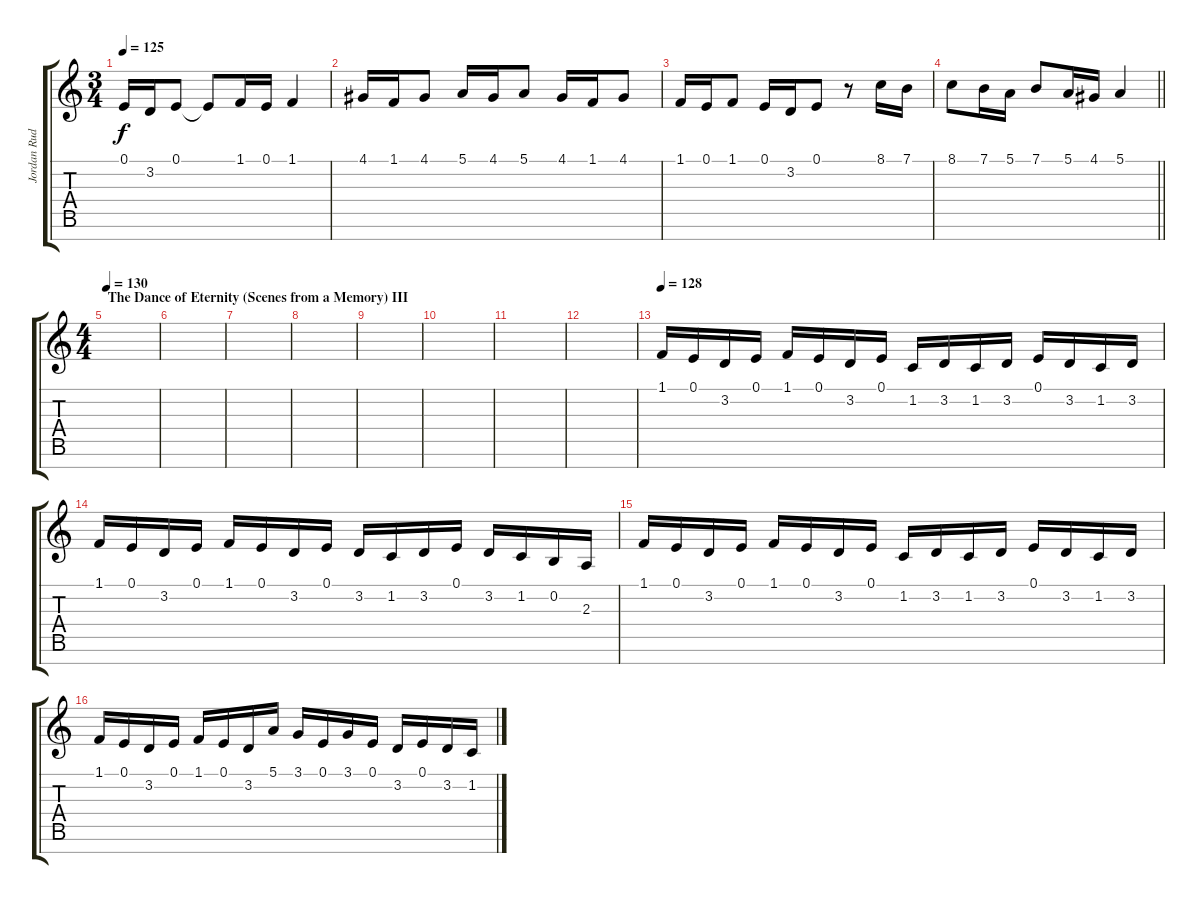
\track ("Jordan Rudess Lead 2 (Dual Voice)" "Jordan Rud") {instrument lead2sawtooth}
\staff {score tabs}
\tuning (E4 B3 G3 D3 A2 E2 B1) {hide}
\ts (3 4)
\tempo 125
\clef g2
\ks c
0.1.16{dy f} 3.2.16 0.1.8 0.1{t}.8 1.1.16 0.1.16 1.1.4 |
4.1.16 1.1.16 4.1.8 5.1.16 4.1.16 5.1.8 4.1.16 1.1.16 4.1.8 |
1.1.16 0.1.16 1.1.8 0.1.16 3.2.16 0.1.8 r.8 8.1.16 7.1.16 |
\barLineRight lightlight
8.1.8 7.1.16 5.1.16 7.1.8 5.1.16 4.1.16 5.1.4{instrument shamisen} |
\ts (4 4)
\section ("" "The Dance of Eternity (Scenes from a Memory) III")
\tempo 130
|
|
|
|
|
|
|
|
\tempo 128
1.1.16{volume 16 instrument shamisen} 0.1.16 3.2.16 0.1.16 1.1.16 0.1.16 3.2.16 0.1.16 1.2.16 3.2.16 1.2.16 3.2.16 0.1.16 3.2.16 1.2.16 3.2.16 |
1.1.16 0.1.16 3.2.16 0.1.16 1.1.16 0.1.16 3.2.16 0.1.16 3.2.16 1.2.16 3.2.16 0.1.16 3.2.16 1.2.16 0.2.16 2.3.16 |
1.1.16 0.1.16 3.2.16 0.1.16 1.1.16 0.1.16 3.2.16 0.1.16 1.2.16 3.2.16 1.2.16 3.2.16 0.1.16 3.2.16 1.2.16 3.2.16 |
1.1.16 0.1.16 3.2.16 0.1.16 1.1.16 0.1.16 3.2.16 5.1.16 3.1.16 0.1.16 3.1.16 0.1.16 3.2.16 0.1.16 3.2.16 1.2.16
